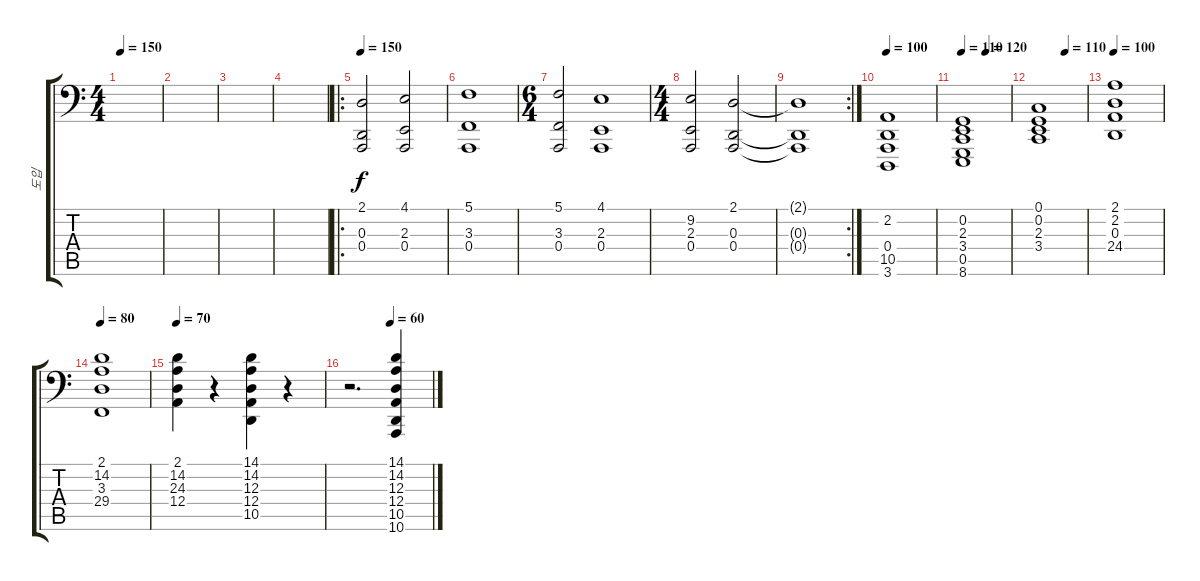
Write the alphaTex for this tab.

\track ("도입" "도입") {instrument stringensemble1}
\staff {score tabs}
\tuning (C3 G2 D2 A1 E1 B0) {hide}
\ts (4 4)
\tempo 150
\clef f4
\ks c
|
|
|
|
\ro
\tempo 150
(2.1 0.3 0.4).2{instrument stringensemble1} (4.1 2.3 0.4).2 |
(5.1 3.3 0.4).1 |
\ts (6 4)
(5.1 3.3 0.4).2 (4.1 2.3 0.4).1 |
\ts (4 4)
(9.2 2.3 0.4).2 (2.1 0.3 0.4).2 |
\rc 2
(2.1{t} 0.3{t} 0.4{t}).1 |
\tempo 100
(2.2 0.4 10.5 3.6).1 |
\tempo 110
\tempo (120 0.5)
(0.2 2.3 3.4 0.5 8.6).1 |
\tempo (110 0.5625)
(0.1 0.2 2.3 3.4).1 |
\tempo 100
(2.1 2.2 0.3 24.4).1 |
\tempo 80
(2.1 14.2 3.3 29.4).1 |
\tempo 70
(2.1 14.2 24.3 12.4).4 r.4 (14.1 14.2 12.3 12.4 10.5).4 r.4 |
\tempo (60 0.5)
r.2{d} (14.1 14.2 12.3 12.4 10.5 10.6).4
